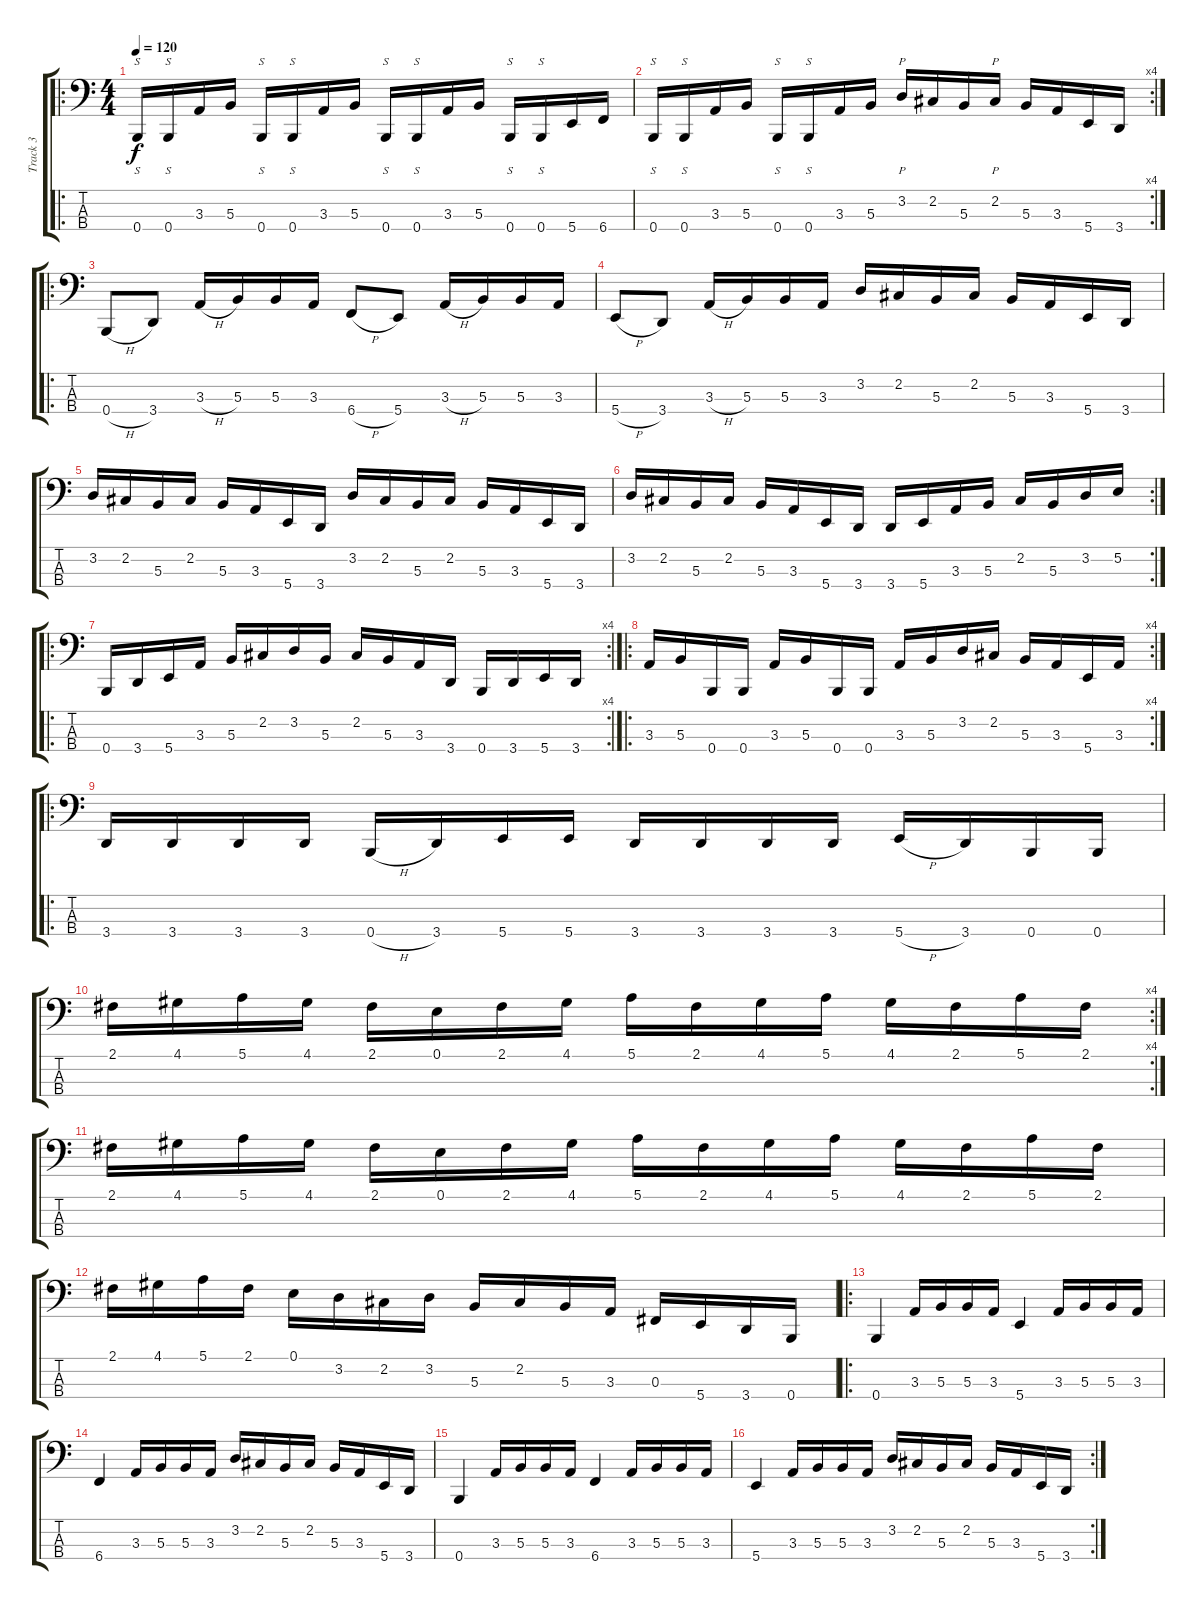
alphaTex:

\track ("Track 3" "Track 3") {instrument electricbassfinger}
\staff {score tabs}
\tuning (E2 B1 Gb1 B0) {hide}
\ro
\ts (4 4)
\tempo 120
\clef f4
\ks c
0.4.16{s dy f instrument electricbassfinger} 0.4.16{s} 3.3.16 5.3.16 0.4.16{s} 0.4.16{s} 3.3.16 5.3.16 0.4.16{s} 0.4.16{s} 3.3.16 5.3.16 0.4.16{s} 0.4.16{s} 5.4.16 6.4.16 |
\rc 4
0.4.16{s} 0.4.16{s} 3.3.16 5.3.16 0.4.16{s} 0.4.16{s} 3.3.16 5.3.16 3.2.16{p} 2.2.16 5.3.16 2.2.16{p} 5.3.16 3.3.16 5.4.16 3.4.16 |
\ro
0.4{h}.8 3.4.8 3.3{h}.16 5.3.16 5.3.16 3.3.16 6.4{h}.8 5.4.8 3.3{h}.16 5.3.16 5.3.16 3.3.16 |
5.4{h}.8 3.4.8 3.3{h}.16 5.3.16 5.3.16 3.3.16 3.2.16 2.2.16 5.3.16 2.2.16 5.3.16 3.3.16 5.4.16 3.4.16 |
3.2.16 2.2.16 5.3.16 2.2.16 5.3.16 3.3.16 5.4.16 3.4.16 3.2.16 2.2.16 5.3.16 2.2.16 5.3.16 3.3.16 5.4.16 3.4.16 |
\rc 2
3.2.16 2.2.16 5.3.16 2.2.16 5.3.16 3.3.16 5.4.16 3.4.16 3.4.16 5.4.16 3.3.16 5.3.16 2.2.16 5.3.16 3.2.16 5.2.16 |
\ro
\rc 4
0.4.16 3.4.16 5.4.16 3.3.16 5.3.16 2.2.16 3.2.16 5.3.16 2.2.16 5.3.16 3.3.16 3.4.16 0.4.16 3.4.16 5.4.16 3.4.16 |
\ro
\rc 4
3.3.16 5.3.16 0.4.16 0.4.16 3.3.16 5.3.16 0.4.16 0.4.16 3.3.16 5.3.16 3.2.16 2.2.16 5.3.16 3.3.16 5.4.16 3.3.16 |
\ro
3.4.16 3.4.16 3.4.16 3.4.16 0.4{h}.16 3.4.16 5.4.16 5.4.16 3.4.16 3.4.16 3.4.16 3.4.16 5.4{h}.16 3.4.16 0.4.16 0.4.16 |
\rc 4
2.1.16 4.1.16 5.1.16 4.1.16 2.1.16 0.1.16 2.1.16 4.1.16 5.1.16 2.1.16 4.1.16 5.1.16 4.1.16 2.1.16 5.1.16 2.1.16 |
2.1.16 4.1.16 5.1.16 4.1.16 2.1.16 0.1.16 2.1.16 4.1.16 5.1.16 2.1.16 4.1.16 5.1.16 4.1.16 2.1.16 5.1.16 2.1.16 |
2.1.16 4.1.16 5.1.16 2.1.16 0.1.16 3.2.16 2.2.16 3.2.16 5.3.16 2.2.16 5.3.16 3.3.16 0.3.16 5.4.16 3.4.16 0.4.16 |
\ro
0.4.4 3.3.16 5.3.16 5.3.16 3.3.16 5.4.4 3.3.16 5.3.16 5.3.16 3.3.16 |
6.4.4 3.3.16 5.3.16 5.3.16 3.3.16 3.2.16 2.2.16 5.3.16 2.2.16 5.3.16 3.3.16 5.4.16 3.4.16 |
0.4.4 3.3.16 5.3.16 5.3.16 3.3.16 6.4.4 3.3.16 5.3.16 5.3.16 3.3.16 |
\rc 2
5.4.4 3.3.16 5.3.16 5.3.16 3.3.16 3.2.16 2.2.16 5.3.16 2.2.16 5.3.16 3.3.16 5.4.16 3.4.16
